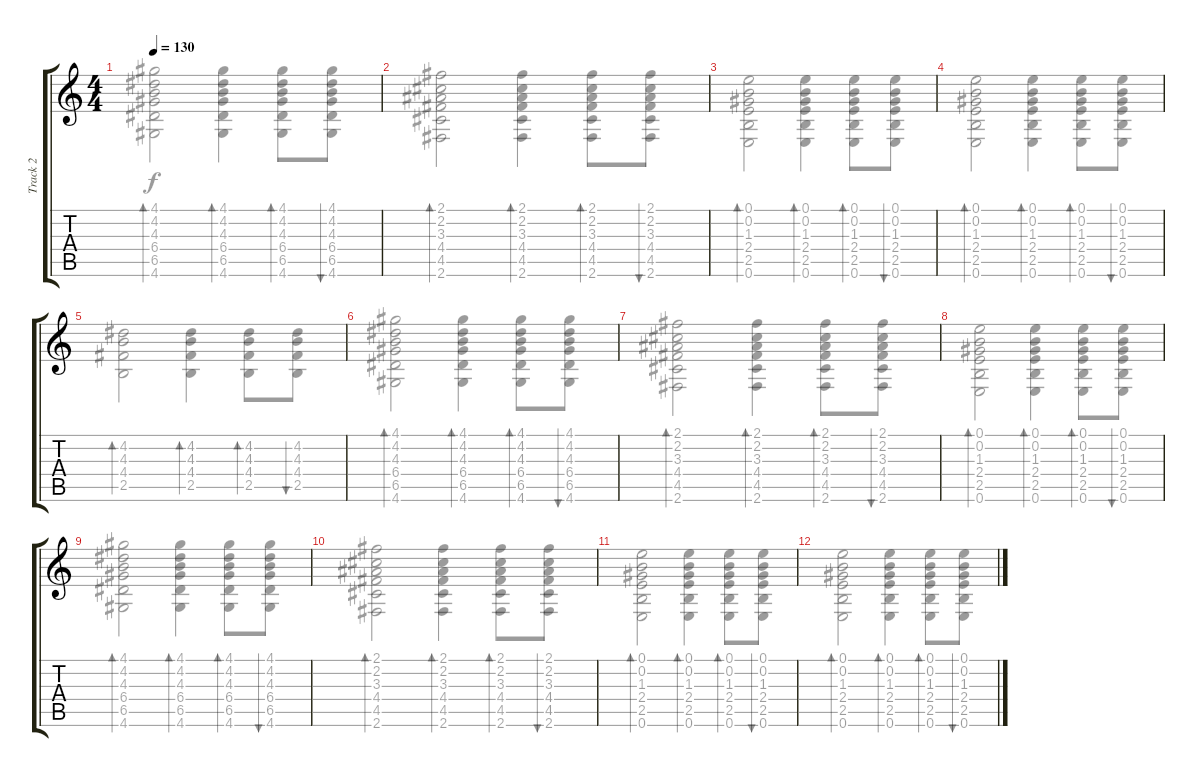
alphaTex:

\track ("Track 2" "Track 2") {instrument acousticguitarsteel}
\staff {score tabs}
\tuning (E4 B3 G3 D3 A2 E2) {hide}
\voice
\ts (4 4)
\tempo 130
\clef g2
\ks c
|
|
|
|
|
|
|
|
|
|
|
|
|
|
|
\voice
\clef g2
\ks c
(4.1 4.2 4.3 6.4 6.5 4.6).2{bd 60 dy f} (4.1 4.2 4.3 6.4 6.5 4.6).4{bd 60} (4.1 4.2 4.3 6.4 6.5 4.6).8{bd 60} (4.1 4.2 4.3 6.4 6.5 4.6).8{bu 60} |
(2.1 2.2 3.3 4.4 4.5 2.6).2{bd 60} (2.1 2.2 3.3 4.4 4.5 2.6).4{bd 60} (2.1 2.2 3.3 4.4 4.5 2.6).8{bd 60} (2.1 2.2 3.3 4.4 4.5 2.6).8{bu 60} |
(0.1 0.2 1.3 2.4 2.5 0.6).2{bd 60} (0.1 0.2 1.3 2.4 2.5 0.6).4{bd 60} (0.1 0.2 1.3 2.4 2.5 0.6).8{bd 60} (0.1 0.2 1.3 2.4 2.5 0.6).8{bu 60} |
(0.1 0.2 1.3 2.4 2.5 0.6).2{bd 60} (0.1 0.2 1.3 2.4 2.5 0.6).4{bd 60} (0.1 0.2 1.3 2.4 2.5 0.6).8{bd 60} (0.1 0.2 1.3 2.4 2.5 0.6).8{bu 60} |
(4.2 4.3 4.4 2.5).2{bd 60} (4.2 4.3 4.4 2.5).4{bd 60} (4.2 4.3 4.4 2.5).8{bd 60} (4.2 4.3 4.4 2.5).8{bu 60} |
(4.1 4.2 4.3 6.4 6.5 4.6).2{bd 60} (4.1 4.2 4.3 6.4 6.5 4.6).4{bd 60} (4.1 4.2 4.3 6.4 6.5 4.6).8{bd 60} (4.1 4.2 4.3 6.4 6.5 4.6).8{bu 60} |
(2.1 2.2 3.3 4.4 4.5 2.6).2{bd 60} (2.1 2.2 3.3 4.4 4.5 2.6).4{bd 60} (2.1 2.2 3.3 4.4 4.5 2.6).8{bd 60} (2.1 2.2 3.3 4.4 4.5 2.6).8{bu 60} |
(0.1 0.2 1.3 2.4 2.5 0.6).2{bd 60} (0.1 0.2 1.3 2.4 2.5 0.6).4{bd 60} (0.1 0.2 1.3 2.4 2.5 0.6).8{bd 60} (0.1 0.2 1.3 2.4 2.5 0.6).8{bu 60} |
(4.1 4.2 4.3 6.4 6.5 4.6).2{bd 60} (4.1 4.2 4.3 6.4 6.5 4.6).4{bd 60} (4.1 4.2 4.3 6.4 6.5 4.6).8{bd 60} (4.1 4.2 4.3 6.4 6.5 4.6).8{bu 60} |
(2.1 2.2 3.3 4.4 4.5 2.6).2{bd 60} (2.1 2.2 3.3 4.4 4.5 2.6).4{bd 60} (2.1 2.2 3.3 4.4 4.5 2.6).8{bd 60} (2.1 2.2 3.3 4.4 4.5 2.6).8{bu 60} |
(0.1 0.2 1.3 2.4 2.5 0.6).2{bd 60} (0.1 0.2 1.3 2.4 2.5 0.6).4{bd 60} (0.1 0.2 1.3 2.4 2.5 0.6).8{bd 60} (0.1 0.2 1.3 2.4 2.5 0.6).8{bu 60} |
(0.1 0.2 1.3 2.4 2.5 0.6).2{bd 60} (0.1 0.2 1.3 2.4 2.5 0.6).4{bd 60} (0.1 0.2 1.3 2.4 2.5 0.6).8{bd 60} (0.1 0.2 1.3 2.4 2.5 0.6).8{bu 60} |
|
|
|
